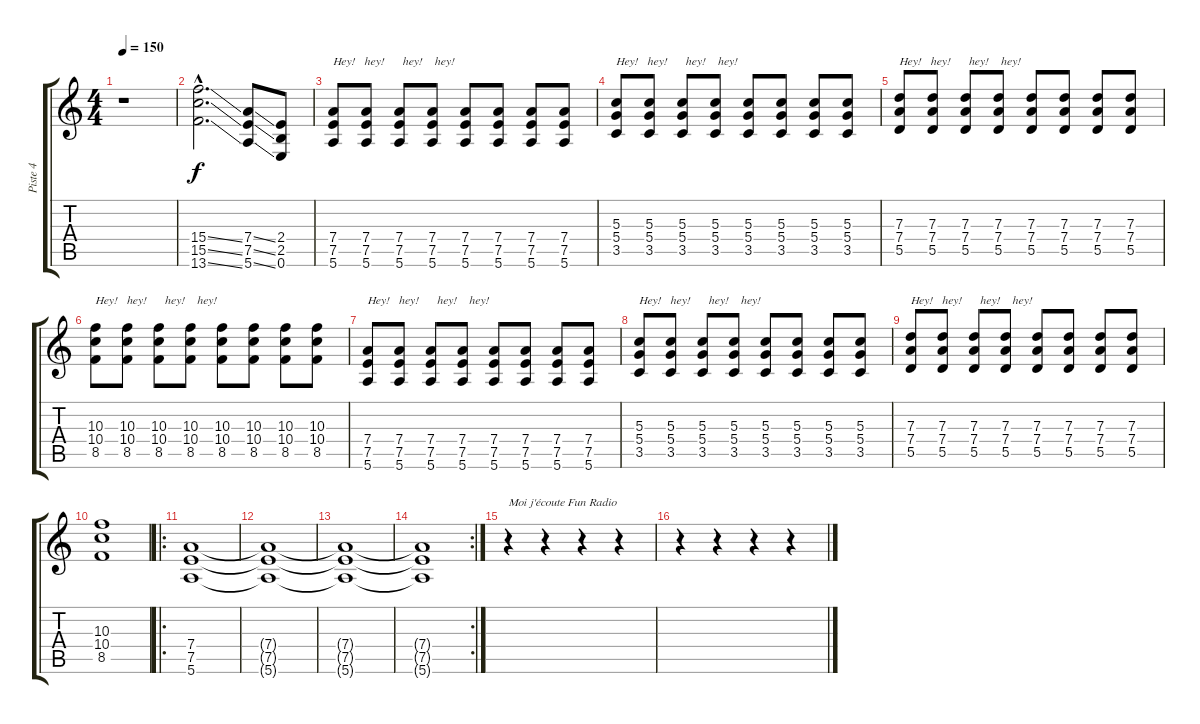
\track ("Piste 4" "Piste 4") {instrument overdrivenguitar}
\staff {score tabs}
\tuning (E4 B3 G3 D3 A2 E2) {hide}
\ts (4 4)
\tempo 150
\clef g2
\ks c
r.1{dy f} |
(15.4{ss hac} 15.5{ss hac} 13.6{ss hac}).2{d} (7.4{ss} 7.5{ss} 5.6{ss}).8 (2.4 2.5 0.6).8 |
(7.4 7.5 5.6).8{txt "Hey!   hey!      hey!    hey!"} (7.4 7.5 5.6).8 (7.4 7.5 5.6).8 (7.4 7.5 5.6).8 (7.4 7.5 5.6).8 (7.4 7.5 5.6).8 (7.4 7.5 5.6).8 (7.4 7.5 5.6).8 |
(5.3 5.4 3.5).8{txt "Hey!   hey!      hey!    hey!"} (5.3 5.4 3.5).8 (5.3 5.4 3.5).8 (5.3 5.4 3.5).8 (5.3 5.4 3.5).8 (5.3 5.4 3.5).8 (5.3 5.4 3.5).8 (5.3 5.4 3.5).8 |
(7.3 7.4 5.5).8{txt "Hey!   hey!      hey!    hey!"} (7.3 7.4 5.5).8 (7.3 7.4 5.5).8 (7.3 7.4 5.5).8 (7.3 7.4 5.5).8 (7.3 7.4 5.5).8 (7.3 7.4 5.5).8 (7.3 7.4 5.5).8 |
(10.3 10.4 8.5).8{txt "Hey!   hey!      hey!    hey!"} (10.3 10.4 8.5).8 (10.3 10.4 8.5).8 (10.3 10.4 8.5).8 (10.3 10.4 8.5).8 (10.3 10.4 8.5).8 (10.3 10.4 8.5).8 (10.3 10.4 8.5).8 |
(7.4 7.5 5.6).8{txt "Hey!   hey!      hey!    hey!"} (7.4 7.5 5.6).8 (7.4 7.5 5.6).8 (7.4 7.5 5.6).8 (7.4 7.5 5.6).8 (7.4 7.5 5.6).8 (7.4 7.5 5.6).8 (7.4 7.5 5.6).8 |
(5.3 5.4 3.5).8{txt "Hey!   hey!      hey!    hey!"} (5.3 5.4 3.5).8 (5.3 5.4 3.5).8 (5.3 5.4 3.5).8 (5.3 5.4 3.5).8 (5.3 5.4 3.5).8 (5.3 5.4 3.5).8 (5.3 5.4 3.5).8 |
(7.3 7.4 5.5).8{txt "Hey!   hey!      hey!    hey!"} (7.3 7.4 5.5).8 (7.3 7.4 5.5).8 (7.3 7.4 5.5).8 (7.3 7.4 5.5).8 (7.3 7.4 5.5).8 (7.3 7.4 5.5).8 (7.3 7.4 5.5).8 |
(10.3 10.4 8.5).1 |
\ro
(7.4 7.5 5.6).1 |
(7.4{t} 7.5{t} 5.6{t}).1 |
(7.4{t} 7.5{t} 5.6{t}).1 |
\rc 2
(7.4{t} 7.5{t} 5.6{t}).1 |
r.4{txt "Moi j'écoute Fun Radio"} r.4 r.4 r.4 |
r.4 r.4 r.4 r.4
